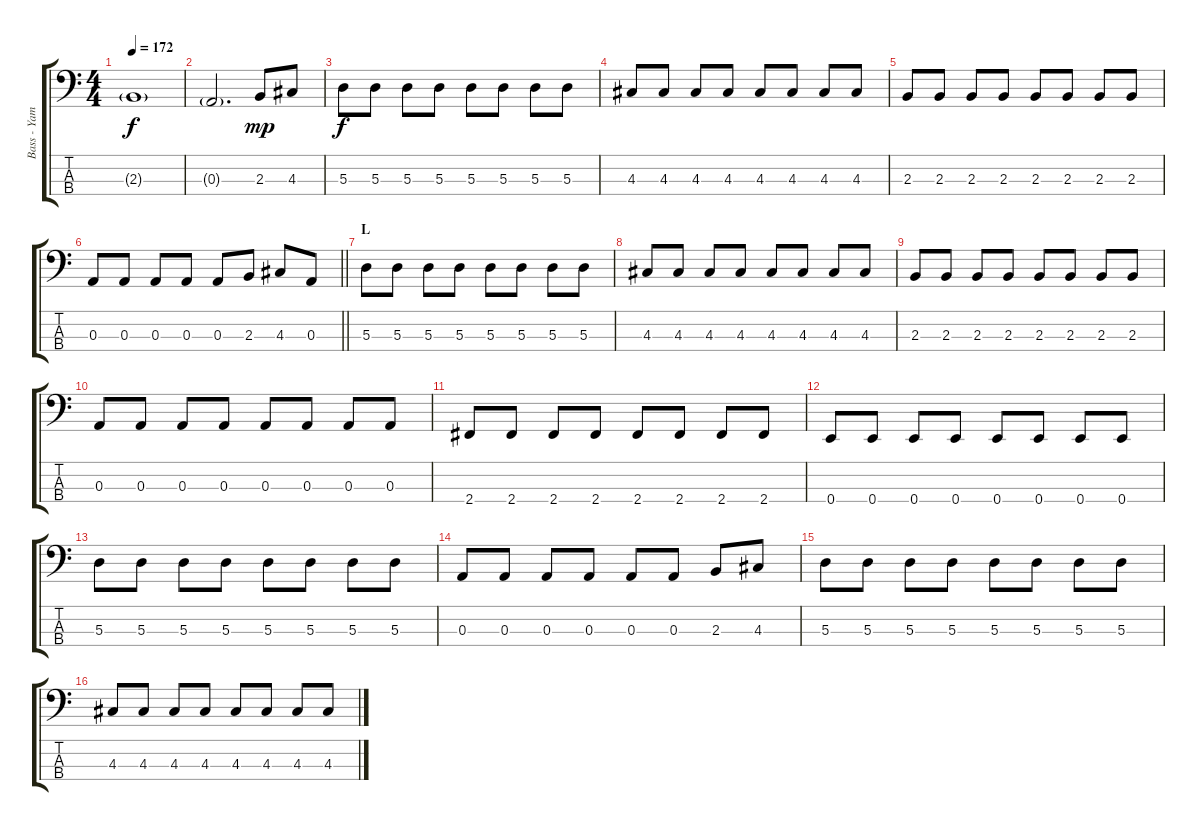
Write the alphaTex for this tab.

\track ("Bass - Yamada" "Bass - Yam") {instrument electricbasspick}
\staff {score tabs}
\tuning (G2 D2 A1 E1) {hide}
\ts (4 4)
\tempo 172
\clef f4
\ks c
2.3{g}.1{dy f} |
0.3{g}.2{d} 2.3.8{dy mp} 4.3.8 |
5.3.8{dy f} 5.3.8 5.3.8 5.3.8 5.3.8 5.3.8 5.3.8 5.3.8 |
4.3.8 4.3.8 4.3.8 4.3.8 4.3.8 4.3.8 4.3.8 4.3.8 |
2.3.8 2.3.8 2.3.8 2.3.8 2.3.8 2.3.8 2.3.8 2.3.8 |
\barLineRight lightlight
0.3.8 0.3.8 0.3.8 0.3.8 0.3.8 2.3.8 4.3.8 0.3.8 |
\section ("" "L")
5.3.8 5.3.8 5.3.8 5.3.8 5.3.8 5.3.8 5.3.8 5.3.8 |
4.3.8 4.3.8 4.3.8 4.3.8 4.3.8 4.3.8 4.3.8 4.3.8 |
2.3.8 2.3.8 2.3.8 2.3.8 2.3.8 2.3.8 2.3.8 2.3.8 |
0.3.8 0.3.8 0.3.8 0.3.8 0.3.8 0.3.8 0.3.8 0.3.8 |
2.4.8 2.4.8 2.4.8 2.4.8 2.4.8 2.4.8 2.4.8 2.4.8 |
0.4.8 0.4.8 0.4.8 0.4.8 0.4.8 0.4.8 0.4.8 0.4.8 |
5.3.8 5.3.8 5.3.8 5.3.8 5.3.8 5.3.8 5.3.8 5.3.8 |
0.3.8 0.3.8 0.3.8 0.3.8 0.3.8 0.3.8 2.3.8 4.3.8 |
5.3.8 5.3.8 5.3.8 5.3.8 5.3.8 5.3.8 5.3.8 5.3.8 |
4.3.8 4.3.8 4.3.8 4.3.8 4.3.8 4.3.8 4.3.8 4.3.8
